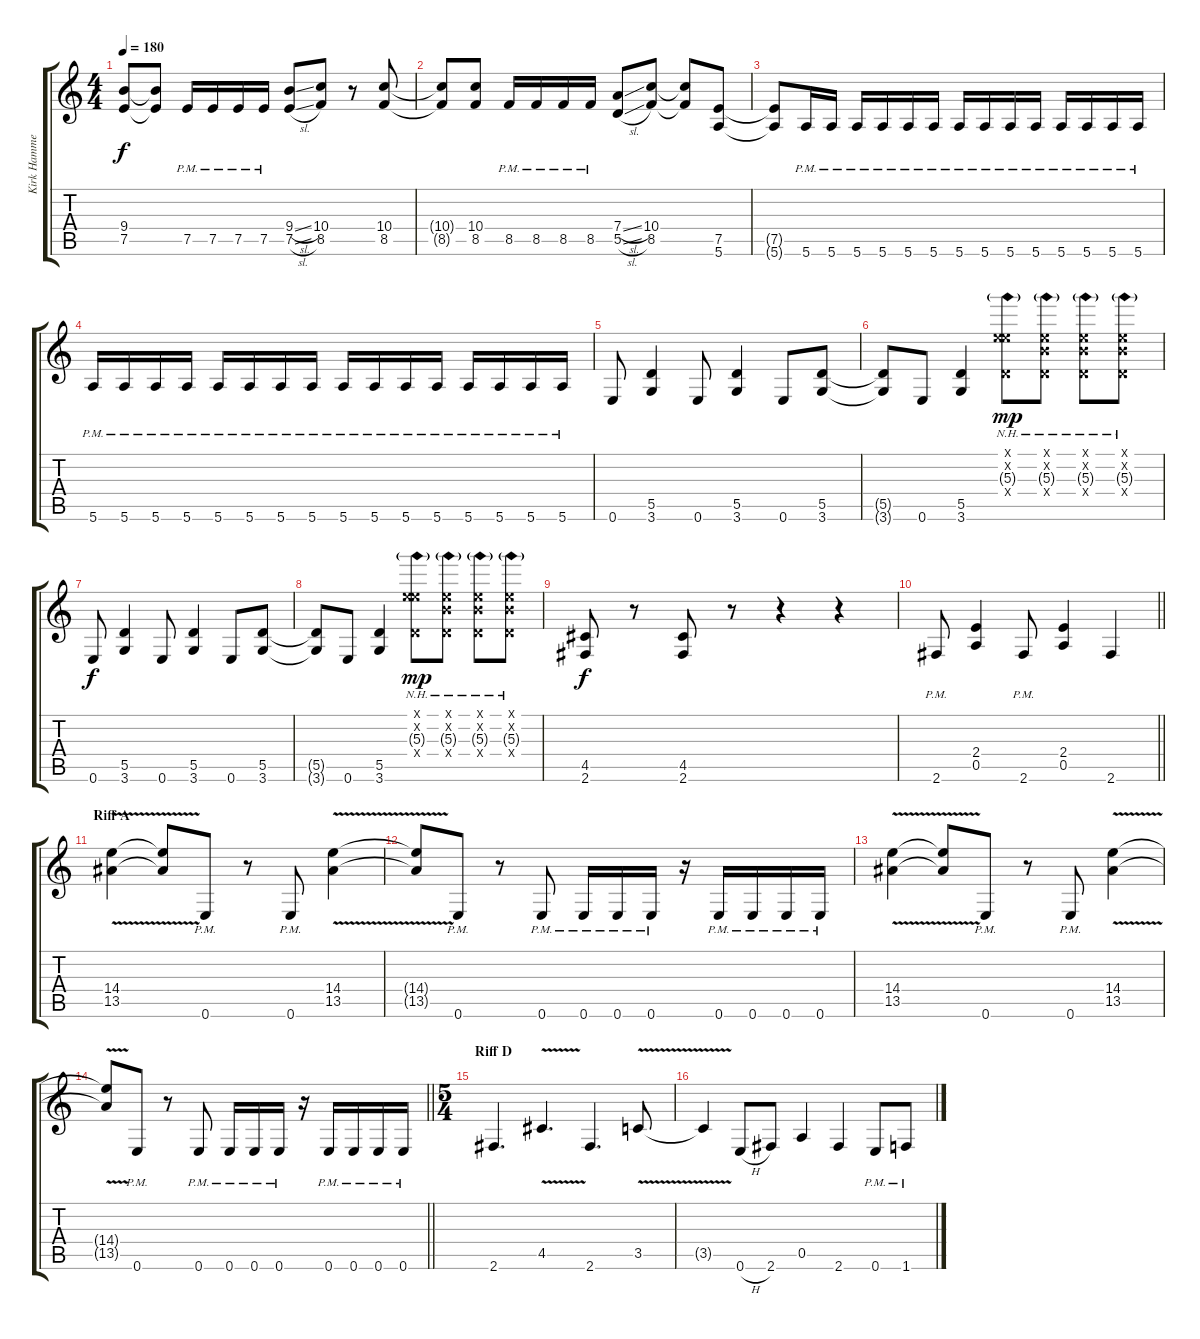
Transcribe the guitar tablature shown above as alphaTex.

\track ("Kirk Hammet (Rythm)" "Kirk Hamme") {instrument distortionguitar}
\staff {score tabs}
\tuning (E4 B3 G3 D3 A2 E2) {hide}
\ts (4 4)
\tempo 180
\clef g2
\ks c
(9.4 7.5).8{dy f} (9.4{t} 7.5{t}).8 7.5{pm}.16 7.5{pm}.16 7.5{pm}.16 7.5{pm}.16 (9.4{sl} 7.5{sl}).8 (10.4 8.5).8 r.8 (10.4 8.5).8 |
(10.4{t} 8.5{t}).8 (10.4 8.5).8 8.5{pm}.16 8.5{pm}.16 8.5{pm}.16 8.5{pm}.16 (7.4{sl} 5.5{sl}).8 (10.4 8.5).8 (10.4{t} 8.5{t}).8 (7.5 5.6).8 |
(7.5{t} 5.6{t}).8 5.6{pm}.16 5.6{pm}.16 5.6{pm}.16 5.6{pm}.16 5.6{pm}.16 5.6{pm}.16 5.6{pm}.16 5.6{pm}.16 5.6{pm}.16 5.6{pm}.16 5.6{pm}.16 5.6{pm}.16 5.6{pm}.16 5.6{pm}.16 |
5.6{pm}.16 5.6{pm}.16 5.6{pm}.16 5.6{pm}.16 5.6{pm}.16 5.6{pm}.16 5.6{pm}.16 5.6{pm}.16 5.6{pm}.16 5.6{pm}.16 5.6{pm}.16 5.6{pm}.16 5.6{pm}.16 5.6{pm}.16 5.6{pm}.16 5.6{pm}.16 |
0.6.8 (5.5 3.6).4 0.6.8 (5.5 3.6).4 0.6.8 (5.5 3.6).8 |
(5.5{t} 3.6{t}).8 0.6.8 (5.5 3.6).4 (0.1{x} 5.2{x} 5.3{nh g} 0.4{x}).8{dy mp} (0.1{x} 0.2{x} 5.3{nh g} 0.4{x}).8 (0.1{x} 0.2{x} 5.3{nh g} 0.4{x}).8 (0.1{x} 0.2{x} 5.3{nh g} 0.4{x}).8 |
0.6.8{dy f} (5.5 3.6).4 0.6.8 (5.5 3.6).4 0.6.8 (5.5 3.6).8 |
(5.5{t} 3.6{t}).8 0.6.8 (5.5 3.6).4 (0.1{x} 5.2{x} 5.3{nh g} 0.4{x}).8{dy mp} (0.1{x} 0.2{x} 5.3{nh g} 0.4{x}).8 (0.1{x} 0.2{x} 5.3{nh g} 0.4{x}).8 (0.1{x} 0.2{x} 5.3{nh g} 0.4{x}).8 |
(4.5 2.6).8{dy f} r.8 (4.5 2.6).8 r.8 r.4 r.4 |
\barLineRight lightlight
2.6{pm}.8 (2.4 0.5).4 2.6{pm}.8 (2.4 0.5).4 2.6.4 |
\section ("" "Riff A")
(14.4{v} 13.5).4 (14.4{t} 13.5{t}).8 0.6{pm}.8 r.8 0.6{pm}.8 (14.4{v} 13.5).4 |
(14.4{t} 13.5{t}).8 0.6{pm}.8 r.8 0.6{pm}.8 0.6{pm}.16 0.6{pm}.16 0.6{pm}.16 r.16 0.6{pm}.16 0.6{pm}.16 0.6{pm}.16 0.6{pm}.16 |
(14.4{v} 13.5).4 (14.4{t} 13.5{t}).8 0.6{pm}.8 r.8 0.6{pm}.8 (14.4{v} 13.5).4 |
\barLineRight lightlight
(14.4{t} 13.5{t}).8 0.6{pm}.8 r.8 0.6{pm}.8 0.6{pm}.16 0.6{pm}.16 0.6{pm}.16 r.16 0.6{pm}.16 0.6{pm}.16 0.6{pm}.16 0.6{pm}.16 |
\ts (5 4)
\section ("" "Riff D")
2.6.4{d} 4.5{v}.4{d} 2.6.4{d} 3.5{v}.8 |
3.5{t}.4 0.6{h}.8 2.6.8 0.5.4 2.6.4 0.6{pm}.8 1.6{pm}.8
